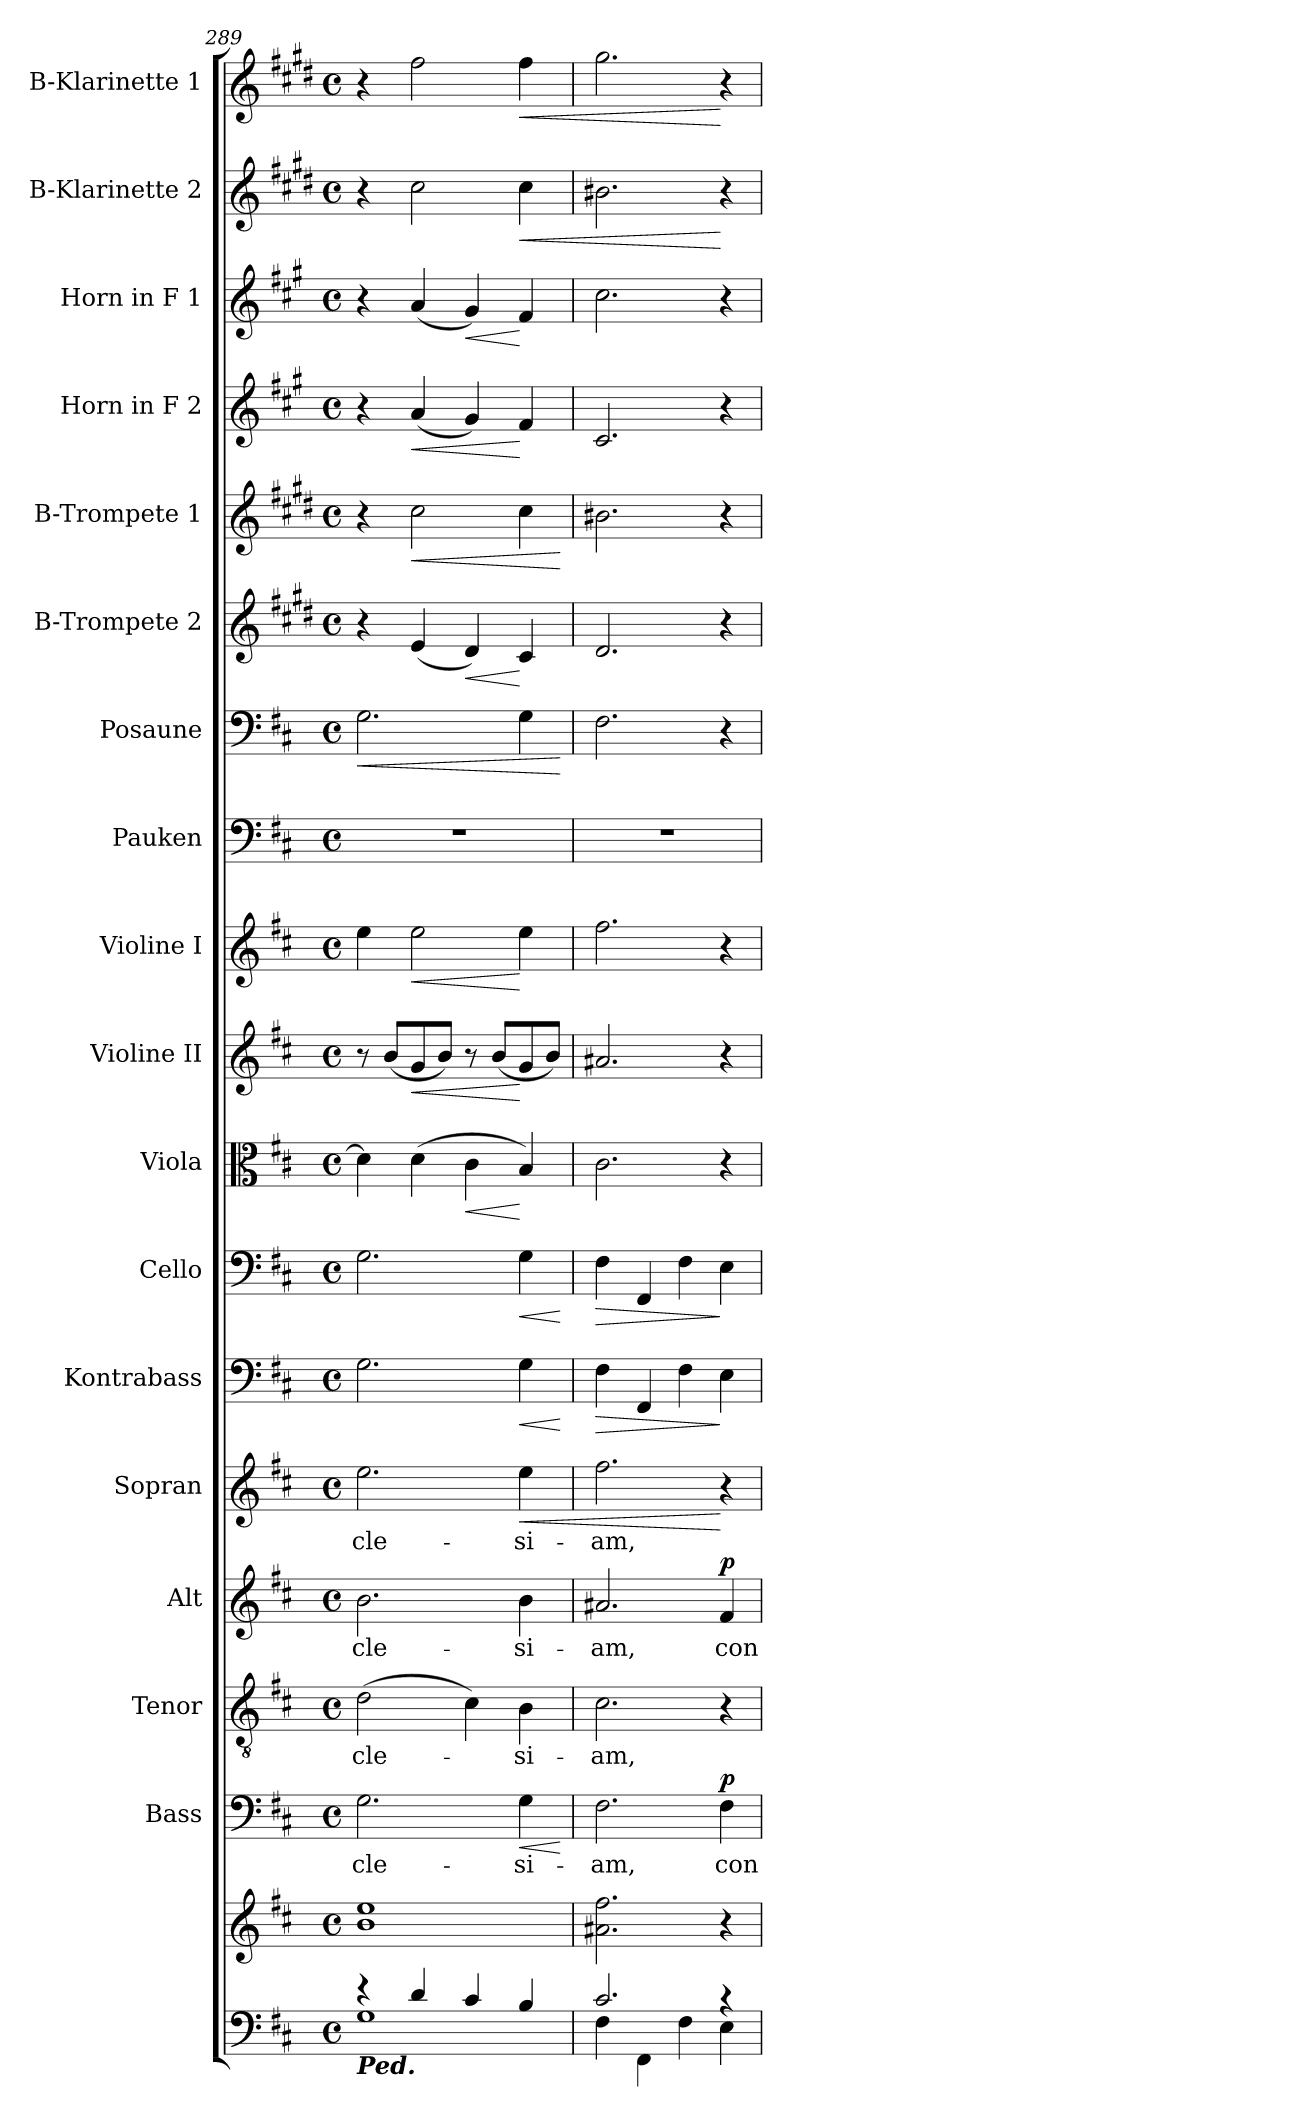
**kern	**kern	**kern	**text	**dynam	**kern	**text	**kern	**text	**dynam	**kern	**text	**dynam	**kern	**dynam	**kern	**dynam	**kern	**dynam	**kern	**dynam	**kern	**dynam	**kern	**kern	**dynam	**kern	**dynam	**kern	**dynam	**kern	**dynam	**kern	**dynam	**kern	**dynam	**kern	**dynam
*part18	*part18	*part17	*part17	*part17	*part16	*part16	*part15	*part15	*part15	*part14	*part14	*part14	*part13	*part13	*part12	*part12	*part11	*part11	*part10	*part10	*part9	*part9	*part8	*part7	*part7	*part6	*part6	*part5	*part5	*part4	*part4	*part3	*part3	*part2	*part2	*part1	*part1
*staff19	*staff18	*staff17	*staff17	*staff17	*staff16	*staff16	*staff15	*staff15	*staff15	*staff14	*staff14	*staff14	*staff13	*staff13	*staff12	*staff12	*staff11	*staff11	*staff10	*staff10	*staff9	*staff9	*staff8	*staff7	*staff7	*staff6	*staff6	*staff5	*staff5	*staff4	*staff4	*staff3	*staff3	*staff2	*staff2	*staff1	*staff1
*	*	*I"Bass	*	*	*I"Tenor	*	*I"Alt	*	*	*I"Sopran	*	*	*I"Kontrabass	*	*I"Cello	*	*I"Viola	*	*I"Violine II	*	*I"Violine I	*	*I"Pauken	*I"Posaune	*	*I"B-Trompete 2	*	*I"B-Trompete 1	*	*I"Horn in F 2	*	*I"Horn in F 1	*	*I"B-Klarinette 2	*	*I"B-Klarinette 1	*
*	*	*I'B.	*	*	*I'T.	*	*I'A.	*	*	*I'S.	*	*	*I'Kb.	*	*	*	*I'Vla.	*	*I'Vl. II	*	*I'Vl. I	*	*I'Pk.	*I'Pos.	*	*I'B Trp. 2	*	*I'B Trp. 1	*	*	*	*	*	*I'B Kl. 2	*	*I'B Kl. 1	*
*clefF4	*clefG2	*clefF4	*	*	*clefGv2	*	*clefG2	*	*	*clefG2	*	*	*clefF4	*	*clefF4	*	*clefC3	*	*clefG2	*	*clefG2	*	*clefF4	*clefF4	*	*clefG2	*	*clefG2	*	*clefG2	*	*clefG2	*	*clefG2	*	*clefG2	*
*	*	*	*	*	*	*	*	*	*	*	*	*	*ITrd7c12	*	*	*	*	*	*	*	*	*	*	*	*	*ITrd1c2	*	*ITrd1c2	*	*ITrd4c7	*	*ITrd4c7	*	*ITrd1c2	*	*ITrd1c2	*
*k[f#c#]	*k[f#c#]	*k[f#c#]	*	*	*k[f#c#]	*	*k[f#c#]	*	*	*k[f#c#]	*	*	*k[f#c#]	*	*k[f#c#]	*	*k[f#c#]	*	*k[f#c#]	*	*k[f#c#]	*	*k[f#c#]	*k[f#c#]	*	*k[f#c#]	*	*k[f#c#]	*	*k[f#c#]	*	*k[f#c#]	*	*k[f#c#]	*	*k[f#c#]	*
*D:	*D:	*D:	*	*	*D:	*	*D:	*	*	*D:	*	*	*D:	*	*D:	*	*D:	*	*D:	*	*D:	*	*D:	*D:	*	*D:	*	*D:	*	*D:	*	*D:	*	*D:	*	*D:	*
*M4/4	*M4/4	*M4/4	*	*	*M4/4	*	*M4/4	*	*	*M4/4	*	*	*M4/4	*	*M4/4	*	*M4/4	*	*M4/4	*	*M4/4	*	*M4/4	*M4/4	*	*M4/4	*	*M4/4	*	*M4/4	*	*M4/4	*	*M4/4	*	*M4/4	*
*met(c)	*met(c)	*met(c)	*	*	*met(c)	*	*met(c)	*	*	*met(c)	*	*	*met(c)	*	*met(c)	*	*met(c)	*	*met(c)	*	*met(c)	*	*met(c)	*met(c)	*	*met(c)	*	*met(c)	*	*met(c)	*	*met(c)	*	*met(c)	*	*met(c)	*
=289	=289	=289	=289	=289	=289	=289	=289	=289	=289	=289	=289	=289	=289	=289	=289	=289	=289	=289	=289	=289	=289	=289	=289	=289	=289	=289	=289	=289	=289	=289	=289	=289	=289	=289	=289	=289	=289
*^	*	*	*	*	*	*	*	*	*	*	*	*	*	*	*	*	*	*	*	*	*	*	*	*	*	*	*	*	*	*	*	*	*	*	*	*	*
!LO:TX:b:Bi:t=Ped.	!	!	!	!	!	!	!	!	!	!	!	!	!	!	!	!	!	!	!	!	!	!	!	!	!	!	!	!	!	!	!	!	!	!	!	!	!	!
!	!	!	!	!LO:LY:b	!	!	!LO:LY:b	!	!LO:LY:b	!	!	!LO:LY:b	!	!	!	!	!	!	!	!	!	!	!	!	!	!LO:HP:b	!	!	!	!	!	!	!	!	!	!	!	!
4re	1G	1b 1ee	2.G\	-cle-	.	(>2d\	-cle-	2.b\	-cle-	.	2.ee\	-cle-	.	2.GG\	.	2.G\	.	4d\]	.	8r	.	4ee\	.	1r	2.G\	<	4r	.	4r	.	4r	.	4r	.	4r	.	4r	.
.	.	.	.	.	.	.	.	.	.	.	.	.	.	.	.	.	.	.	.	(<8b/L	.	.	.	.	.	.	.	.	.	.	.	.	.	.	.	.	.	.
!	!	!	!	!	!	!	!	!	!	!	!	!	!	!	!	!	!	!	!	!	!LO:HP:b	!	!LO:HP:b	!	!	!	!	!	!	!LO:HP:b	!	!LO:HP:b	!	!	!	!	!	!
4d/	.	.	.	.	.	.	.	.	.	.	.	.	.	.	.	.	.	(>4d\	.	8g/	<	2ee\	<	.	.	.	(<4d/	.	2b\	<	(<4d/	<	(<4d/	.	2b\	.	2ee\	.
.	.	.	.	.	.	.	.	.	.	.	.	.	.	.	.	.	.	.	.	8b/J)	.	.	.	.	.	.	.	.	.	.	.	.	.	.	.	.	.	.
!	!	!	!	!	!	!	!	!	!	!	!	!	!	!	!	!	!	!	!LO:HP:b	!	!	!	!	!	!	!	!	!LO:HP:b	!	!	!	!	!	!LO:HP:b	!	!	!	!
4c#/	.	.	.	.	.	4c#\)	.	.	.	.	.	.	.	.	.	.	.	4c#\	<	8r	.	.	.	.	.	.	4c#/)	<	.	.	4c#/)	.	4c#/)	<	.	.	.	.
.	.	.	.	.	.	.	.	.	.	.	.	.	.	.	.	.	.	.	.	(<8b/L	.	.	.	.	.	.	.	.	.	.	.	.	.	.	.	.	.	.
!	!	!	!	!LO:LY:b	!LO:HP:b	!	!LO:LY:b	!	!LO:LY:b	!	!	!LO:LY:b	!LO:HP:b	!	!LO:HP:b	!	!LO:HP:b	!	!	!	!	!	!	!	!	!	!	!	!	!	!	!	!	!	!	!LO:HP:b	!	!LO:HP:b
4B/	.	.	4G\	-si-	<	4B\	-si-	4b\	-si-	.	4ee\	-si-	<	4GG\	<	4G\	<	4B/)	[	8g/	[	4ee\	[	.	4G\	.	4B/	[	4b\	.	4B/	[	4B/	[	4b\	<	4ee\	<
.	.	.	.	.	.	.	.	.	.	.	.	.	.	.	.	.	.	.	.	8b/J)	.	.	.	.	.	.	.	.	.	.	.	.	.	.	.	.	.	.
*v	*v	*	*	*	*	*	*	*	*	*	*	*	*	*	*	*	*	*	*	*	*	*	*	*	*	*	*	*	*	*	*	*	*	*	*	*	*	*
.	.	.	.	[	.	.	.	.	.	.	.	.	.	[	.	[	.	.	.	.	.	.	.	.	[	.	.	.	[	.	.	.	.	.	.	.	.
=290	=290	=290	=290	=290	=290	=290	=290	=290	=290	=290	=290	=290	=290	=290	=290	=290	=290	=290	=290	=290	=290	=290	=290	=290	=290	=290	=290	=290	=290	=290	=290	=290	=290	=290	=290	=290	=290
*^	*	*	*	*	*	*	*	*	*	*	*	*	*	*	*	*	*	*	*	*	*	*	*	*	*	*	*	*	*	*	*	*	*	*	*	*	*
!	!	!	!	!LO:LY:b	!	!	!LO:LY:b	!	!LO:LY:b	!	!	!LO:LY:b	!	!	!LO:HP:b	!	!LO:HP:b	!	!	!	!	!	!	!	!	!	!	!	!	!	!	!	!	!	!	!	!	!
2.c#/	4F#\	2.a#X\ 2.ff#\	2.F#\	-am,	.	2.c#\	-am,	2.a#X/	-am,	.	2.ff#\	-am,	.	4FF#\	>	4F#\	>	2.c#\	.	2.a#X/	.	2.ff#\	.	1r	2.F#\	.	2.c#/	.	2.a#X\	.	2.F#/	.	2.f#\	.	2.a#X\	.	2.ff#\	.
.	4FF#\	.	.	.	.	.	.	.	.	.	.	.	.	4FFF#/	.	4FF#/	.	.	.	.	.	.	.	.	.	.	.	.	.	.	.	.	.	.	.	.	.	.
.	4F#\	.	.	.	.	.	.	.	.	.	.	.	.	4FF#\	.	4F#\	.	.	.	.	.	.	.	.	.	.	.	.	.	.	.	.	.	.	.	.	.	.
!	!	!	!	!LO:LY:b	!LO:DY:a	!	!	!	!LO:LY:b	!LO:DY:a	!	!	!	!	!	!	!	!	!	!	!	!	!	!	!	!	!	!	!	!	!	!	!	!	!	!	!	!
4rc	4E\	4r	4F#\	con-	p	4r	.	4f#/	con-	p	4r	.	[	4EE\	]	4E\	]	4r	.	4r	.	4r	.	.	4r	.	4r	.	4r	.	4r	.	4r	.	4r	[	4r	[
*v	*v	*	*	*	*	*	*	*	*	*	*	*	*	*	*	*	*	*	*	*	*	*	*	*	*	*	*	*	*	*	*	*	*	*	*	*	*	*
=	=	=	=	=	=	=	=	=	=	=	=	=	=	=	=	=	=	=	=	=	=	=	=	=	=	=	=	=	=	=	=	=	=	=	=	=	=
*-	*-	*-	*-	*-	*-	*-	*-	*-	*-	*-	*-	*-	*-	*-	*-	*-	*-	*-	*-	*-	*-	*-	*-	*-	*-	*-	*-	*-	*-	*-	*-	*-	*-	*-	*-	*-	*-
